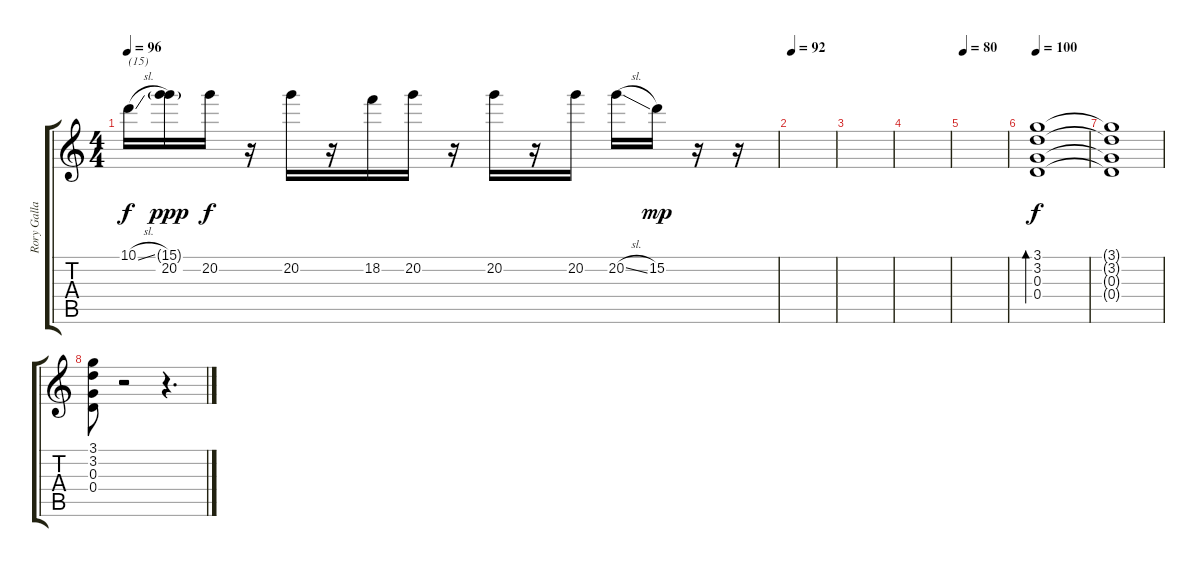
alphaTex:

\track ("Rory Gallagher (For Sound)" "Rory Galla") {instrument distortionguitar}
\staff {score tabs}
\tuning (E4 B3 G3 D3 A2 D2) {hide}
\ts (4 4)
\tempo 96
\clef g2
\ks c
10.1{sl}.16{txt "(15)" dy f balance 0} (15.1{g} 20.2).16{dy ppp} 20.2.16{dy f} r.16 20.2.16 r.16 18.2.16 20.2.16 r.16 20.2.16 r.16 20.2.16 20.2{sl}.16 15.2.16{dy mp} r.16 r.16 |
\tempo 92
|
|
|
\tempo 80
|
\tempo 100
(3.1 3.2 0.3 0.4).1{bd 120 dy f} |
(3.1{t} 3.2{t} 0.3{t} 0.4{t}).1 |
(3.1 3.2 0.3 0.4).8 r.2 r.4{d}
